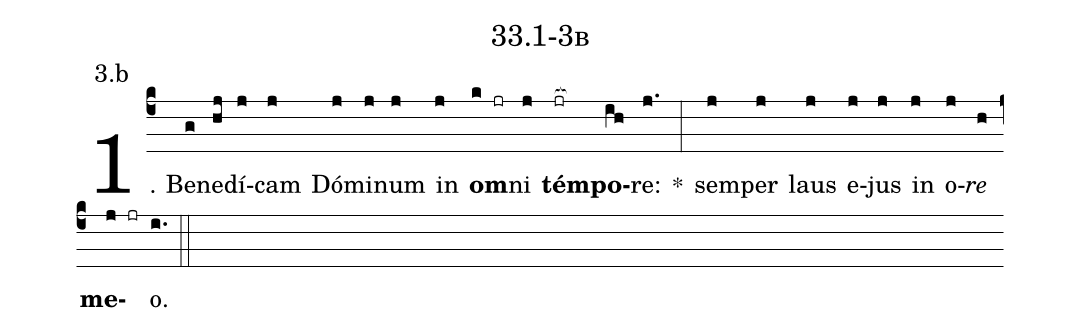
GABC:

name: 33.1-3b;
annotation: 3.b;
%%
(c4)1. Be(g)ne(hj)dí(j)cam(j) Dó(j)mi(j)num(j) in(j) <b>om</b>(k jr)ni(j) <b>tém</b>(jr[ocb:1{])<b>po</b>(ih[ocb:0}])re:(j.) *(:) sem(j)per(j) laus(j) e(j)jus(j) in(j) o(j)<i>re</i>(h) <b>me</b>(j jr)o.(i.) (::)
